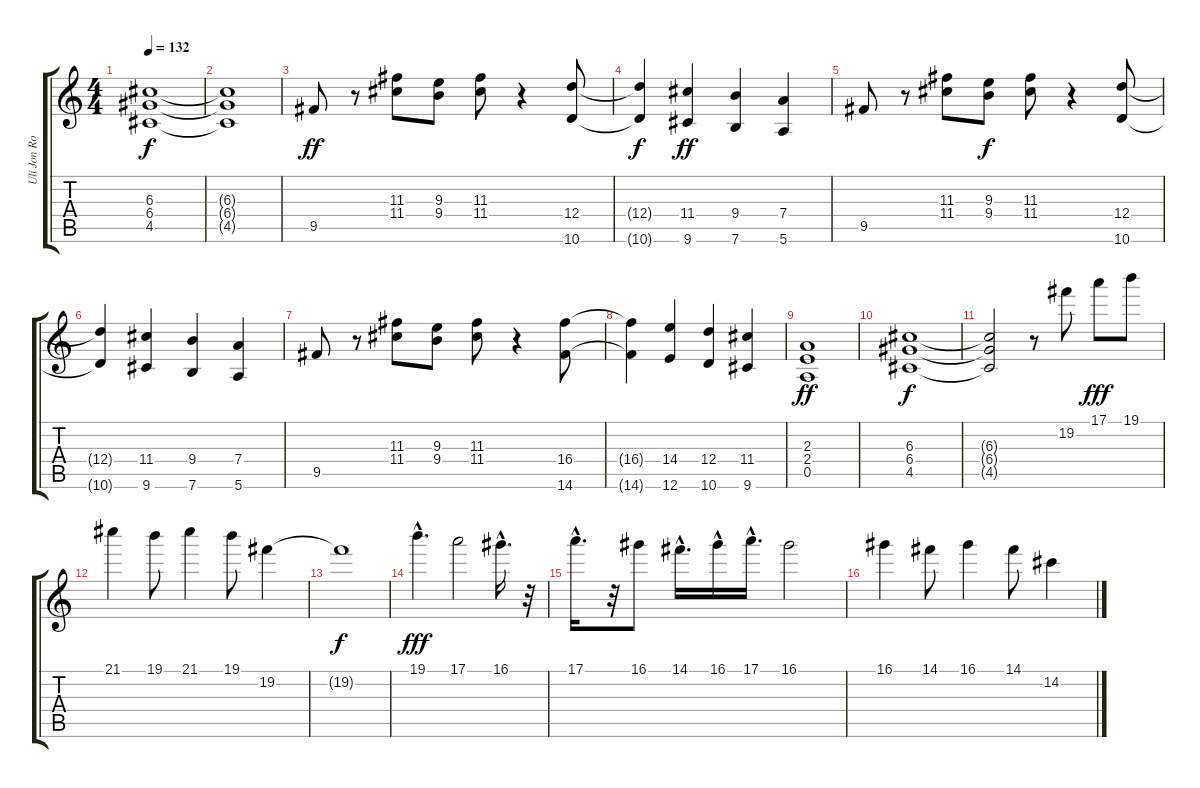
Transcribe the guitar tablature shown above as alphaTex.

\track ("Uli Jon Roth" "Uli Jon Ro") {instrument overdrivenguitar}
\staff {score tabs}
\tuning (E4 B3 G3 D3 A2 E2) {hide}
\ts (4 4)
\tempo 132
\clef g2
\ks c
(6.3 6.4 4.5).1{dy f} |
(6.3{t} 6.4{t} 4.5{t}).1 |
9.5.8{dy ff} r.8 (11.3 11.4).8 (9.3 9.4).8 (11.3 11.4).8 r.4 (12.4 10.6).8 |
(12.4{t} 10.6{t}).4{dy f} (11.4 9.6).4{dy ff} (9.4 7.6).4 (7.4 5.6).4 |
9.5.8 r.8 (11.3 11.4).8 (9.3 9.4).8{dy f} (11.3 11.4).8 r.4 (12.4 10.6).8 |
(12.4{t} 10.6{t}).4 (11.4 9.6).4 (9.4 7.6).4 (7.4 5.6).4 |
9.5.8 r.8 (11.3 11.4).8 (9.3 9.4).8 (11.3 11.4).8 r.4 (16.4 14.6).8 |
(16.4{t} 14.6{t}).4 (14.4 12.6).4 (12.4 10.6).4 (11.4 9.6).4 |
(2.3 2.4 0.5).1{dy ff} |
(6.3 6.4 4.5).1{dy f} |
(6.3{t} 6.4{t} 4.5{t}).2 r.8 19.2.8 17.1.8{dy fff} 19.1.8 |
21.1.4 19.1.8 21.1.4 19.1.8 19.2.4 |
19.2{t}.1{dy f} |
19.1{hac}.4{d dy fff} 17.1.2 16.1{hac}.16{d} r.32 |
17.1{hac}.16{d} r.32 16.1.8 14.1{hac}.16{d} 16.1{hac}.16 17.1{hac}.16{d} 16.1.2 |
16.1.4 14.1.8 16.1.4 14.1.8 14.2.4
